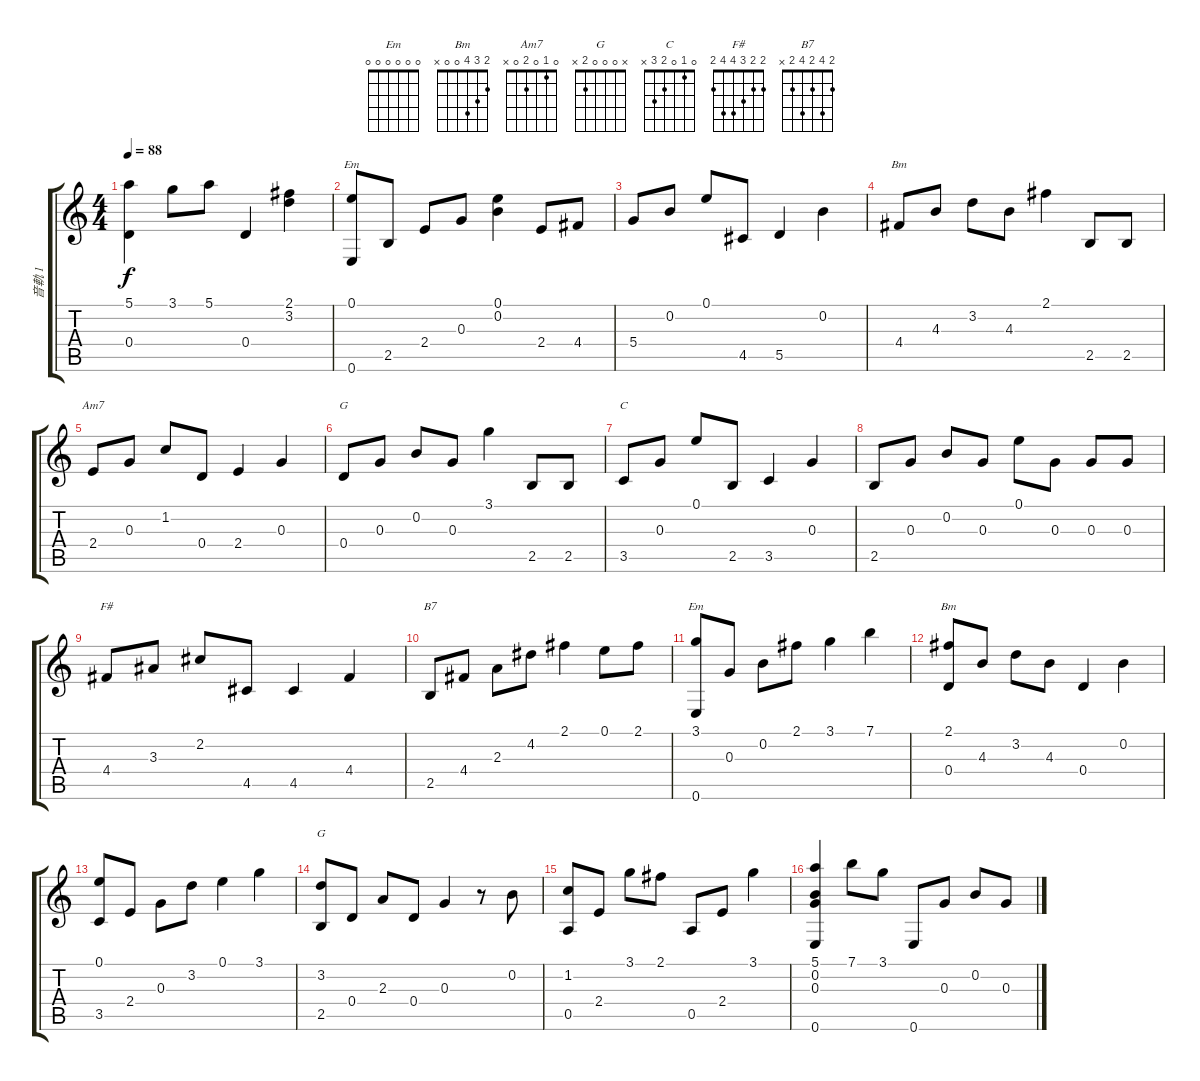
\track ("音軌 1" "音軌 1") {instrument acousticguitarnylon}
\staff {score tabs}
\tuning (E4 B3 G3 D3 A2 E2) {hide}
\chord ("Em" 0 0 0 2 2 0)
\chord ("Bm" 2 3 4 4 2 x)
\chord ("Am7" 0 1 0 2 0 x)
\chord ("G" 3 0 0 0 2 x)
\chord ("C" 0 1 0 2 3 x)
\chord ("F#" 2 2 3 4 4 2)
\chord ("B7" 2 4 2 4 2 x)
\chord ("Em" 0 0 0 0 0 0)
\chord ("Bm" 2 3 4 0 0 x)
\chord ("G" x 0 0 0 2 x)
\ts (4 4)
\tempo 88
\clef g2
\ks c
(5.1 0.4).4{dy f} 3.1.8 5.1.8 0.4.4 (2.1 3.2).4 |
(0.1 0.6).8{ch "Em"} 2.5.8 2.4.8 0.3.8 (0.1 0.2).4 2.4.8 4.4.8 |
5.4.8 0.2.8 0.1.8 4.5.8 5.5.4 0.2.4 |
4.4.8{ch "Bm"} 4.3.8 3.2.8 4.3.8 2.1.4 2.5.8 2.5.8 |
2.4.8{ch "Am7"} 0.3.8 1.2.8 0.4.8 2.4.4 0.3.4 |
0.4.8{ch "G"} 0.3.8 0.2.8 0.3.8 3.1.4 2.5.8 2.5.8 |
3.5.8{ch "C"} 0.3.8 0.1.8 2.5.8 3.5.4 0.3.4 |
2.5.8 0.3.8 0.2.8 0.3.8 0.1.8 0.3.8 0.3.8 0.3.8 |
4.4.8{ch "F#"} 3.3.8 2.2.8 4.5.8 4.5.4 4.4.4 |
2.5.8{ch "B7"} 4.4.8 2.3.8 4.2.8 2.1.4 0.1.8 2.1.8 |
(3.1 0.6).8{ch "Em"} 0.3.8 0.2.8 2.1.8 3.1.4 7.1.4 |
(2.1 0.4).8{ch "Bm"} 4.3.8 3.2.8 4.3.8 0.4.4 0.2.4 |
(0.1 3.5).8 2.4.8 0.3.8 3.2.8 0.1.4 3.1.4 |
(3.2 2.5).8{ch "G"} 0.4.8 2.3.8 0.4.8 0.3.4 r.8 0.2.8 |
(1.2 0.5).8 2.4.8 3.1.8 2.1.8 0.5.8 2.4.8 3.1.4 |
(5.1 0.2 0.3 0.6).4 7.1.8 3.1.8 0.6.8 0.3.8 0.2.8 0.3.8
